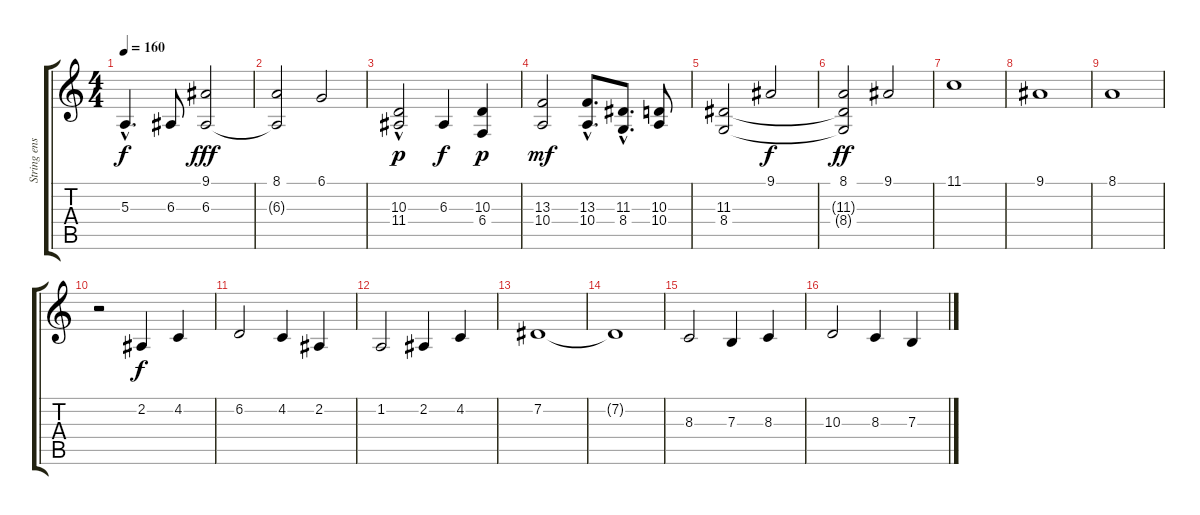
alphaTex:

\track ("String ensemble" "String ens") {instrument choiraahs}
\staff {score tabs}
\tuning (Db4 Ab3 E3 B2 Gb2 Db2) {hide}
\ts (4 4)
\tempo 160
\clef g2
\ks c
5.3{hac}.4{d dy f} 6.3.8 (9.1 6.3).2{dy fff} |
(8.1 6.3{t}).2 6.1.2 |
(10.3 11.4{hac}).2{dy p} 6.3.4{dy f} (10.3 6.4).4{dy p} |
(13.3 10.4).2{dy mf} (13.3{hac} 10.4{hac}).8{d} (11.3{hac} 8.4{hac}).8{d} (10.3 10.4).8 |
(11.3 8.4).2 9.1.2{dy f} |
(8.1 11.3{t} 8.4{t}).2{dy ff} 9.1.2 |
11.1.1 |
9.1.1 |
8.1.1 |
r.2 2.2.4{dy f} 4.2.4 |
6.2.2 4.2.4 2.2.4 |
1.2.2 2.2.4 4.2.4 |
7.2.1 |
7.2{t}.1 |
8.3.2 7.3.4 8.3.4 |
10.3.2 8.3.4 7.3.4
